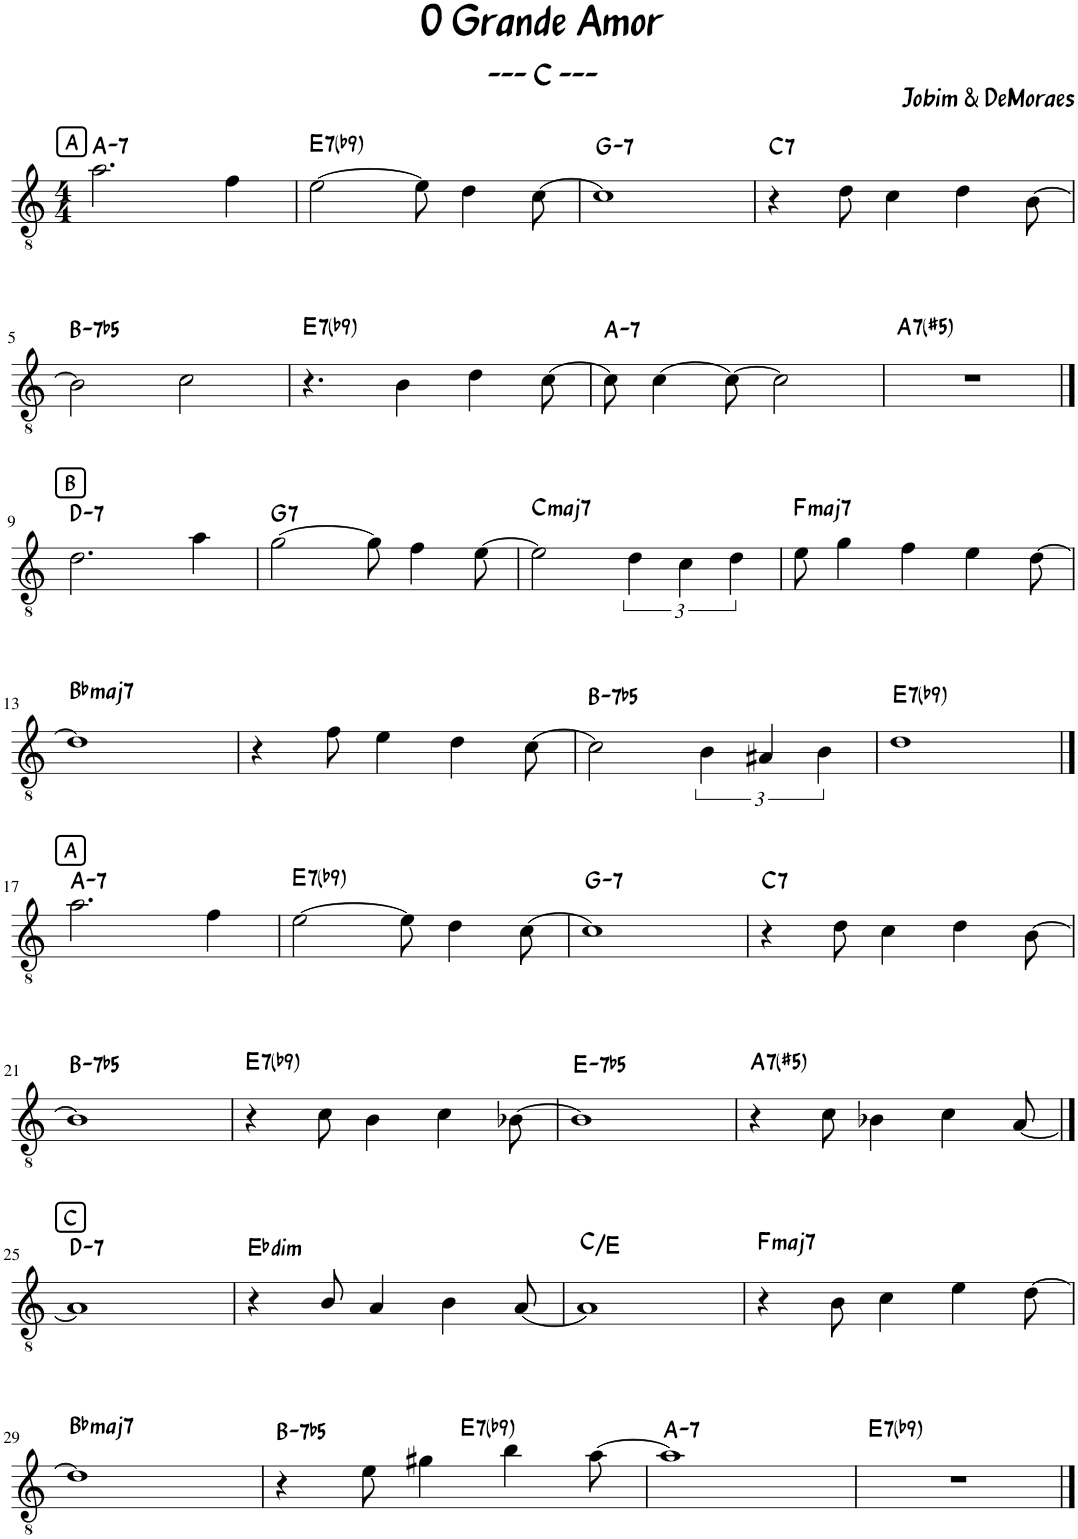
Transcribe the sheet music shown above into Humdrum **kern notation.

**kern	**harte
*part1	*part1
*staff1	*
*I"Acoustic Guitar	*
*I'Ac Gtr	*
*clefGv2	*
*k[]	*
*M4/4	*
!!LO:REH:place=s1:a:B:cj:fs=10:t=A
=1	=1
!	!LO:H:kt=7
2.a\	A:min7
4f\	.
=2	=2
!	!LO:H:kt=7
[2e\	E:7(b9)
8e\]	.
4d\	.
[8c\	.
=3	=3
!	!LO:H:kt=7
1c]	G:min7
=4	=4
!	!LO:H:kt=7
4r	C:7
8d\	.
4c\	.
4d\	.
[8B\	.
!!LO:LB:g=z
=5	=5
!	!LO:H:kt=-7b5
2B\]	B:hdim7
2c\	.
=6	=6
!	!LO:H:kt=7
4.r	E:7(b9)
4B\	.
4d\	.
[8c\	.
=7	=7
!	!LO:H:kt=7
8c\]	A:min7
[4c\	.
8c\_	.
2c\]	.
=8	=8
!	!LO:H:kt=7
1r	A:(3,#5,b7)
!!LO:LB:g=z
!!LO:REH:place=s1:a:B:cj:fs=10:t=B
==9	==9
!	!LO:H:kt=7
2.d\	D:min7
4a\	.
=10	=10
!	!LO:H:kt=7
[2g\	G:7
8g\]	.
4f\	.
[8e\	.
=11	=11
!	!LO:H:kt=maj7
2e\]	C:maj7
6d\	.
6c\	.
6d\	.
=12	=12
!	!LO:H:kt=maj7
8e\	F:maj7
4g\	.
4f\	.
4e\	.
[8d\	.
!!LO:LB:g=z
=13	=13
!	!LO:H:kt=maj7
1d]	Bb:maj7
=14	=14
4r	.
8f\	.
4e\	.
4d\	.
[8c\	.
=15	=15
!	!LO:H:kt=-7b5
2c\]	B:hdim7
6B\	.
6A#X/	.
6B\	.
=16	=16
!	!LO:H:kt=7
1d	E:7(b9)
!!LO:LB:g=z
!!LO:REH:place=s1:a:B:cj:fs=10:t=A
==17	==17
!	!LO:H:kt=7
2.a\	A:min7
4f\	.
=18	=18
!	!LO:H:kt=7
[2e\	E:7(b9)
8e\]	.
4d\	.
[8c\	.
=19	=19
!	!LO:H:kt=7
1c]	G:min7
=20	=20
!	!LO:H:kt=7
4r	C:7
8d\	.
4c\	.
4d\	.
[8B\	.
!!LO:LB:g=z
=21	=21
!	!LO:H:kt=-7b5
1B]	B:hdim7
=22	=22
!	!LO:H:kt=7
4r	E:7(b9)
8c\	.
4B\	.
4c\	.
[8B-X\	.
=23	=23
!	!LO:H:kt=-7b5
1B-]	E:hdim7
=24	=24
!	!LO:H:kt=7
4r	A:(3,#5,b7)
8c\	.
4B-X\	.
4c\	.
[8A/	.
!!LO:LB:g=z
!!LO:REH:place=s1:a:B:cj:fs=10:t=C
==25	==25
!	!LO:H:kt=7
1A]	D:min7
=26	=26
!	!LO:H:kt=dim
4r	Eb:dim
8B/	.
4A/	.
4B\	.
[8A/	.
=27	=27
1A]	C:maj/3
=28	=28
!	!LO:H:kt=maj7
4r	F:maj7
8B\	.
4c\	.
4e\	.
[8d\	.
!!LO:LB:g=z
=29	=29
!	!LO:H:kt=maj7
1d]	Bb:maj7
=30	=30
!	!LO:H:kt=-7b5
*^	*
4r	2ryy	B:hdim7
8e\	.	.
4g#X\	.	.
!	!	!LO:H:kt=7
.	2ryy	E:7(b9)
4b\	.	.
[8a\	.	.
=31	=31	=31
!	!	!LO:H:kt=7
*v	*v	*
1a]	A:min7
=32	=32
!	!LO:H:kt=7
1r	E:7(b9)
==	==
*-	*-
